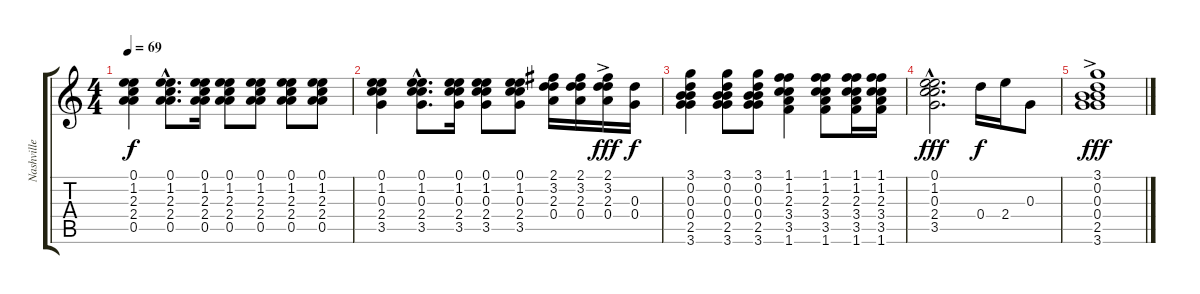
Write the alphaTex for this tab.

\track ("Nashville strung" "Nashville ") {instrument acousticguitarsteel}
\staff {score tabs}
\tuning (E4 B3 G3 D4 A3 E3) {hide}
\ts (4 4)
\tempo 69
\clef g2
\ks c
(0.1 1.2 2.3 2.4 0.5).4{dy f} (0.1{hac} 1.2{hac} 2.3{hac} 2.4{hac} 0.5{hac}).8{d} (0.1 1.2 2.3 2.4 0.5).16 (0.1 1.2 2.3 2.4 0.5).8 (0.1 1.2 2.3 2.4 0.5).8 (0.1 1.2 2.3 2.4 0.5).8 (0.1 1.2 2.3 2.4 0.5).8 |
(0.1 1.2 0.3 2.4 3.5).4 (0.1{hac} 1.2{hac} 0.3{hac} 2.4{hac} 3.5{hac}).8{d} (0.1 1.2 0.3 2.4 3.5).16 (0.1 1.2 0.3 2.4 3.5).8 (0.1 1.2 0.3 2.4 3.5).8 (2.1 3.2 2.3 0.4).16 (2.1 3.2 2.3 0.4).16 (2.1{ac} 3.2{ac} 2.3{ac} 0.4{ac}).16{dy fff} (0.3 0.4).16{dy f} |
(3.1 0.2 0.3 0.4 2.5 3.6).4 (3.1 0.2 0.3 0.4 2.5 3.6).8 (3.1 0.2 0.3 0.4 2.5 3.6).8 (1.1 1.2 2.3 3.4 3.5 1.6).4 (1.1 1.2 2.3 3.4 3.5 1.6).8 (1.1 1.2 2.3 3.4 3.5 1.6).16 (1.1 1.2 2.3 3.4 3.5 1.6).16 |
(0.1{hac} 1.2{hac} 0.3{hac} 2.4{hac} 3.5{hac}).2{d dy fff} 0.4.16{dy f} 2.4.16 0.3.8 |
(3.1{ac} 0.2{ac} 0.3{ac} 0.4{ac} 2.5{ac} 3.6{ac}).1{dy fff}
